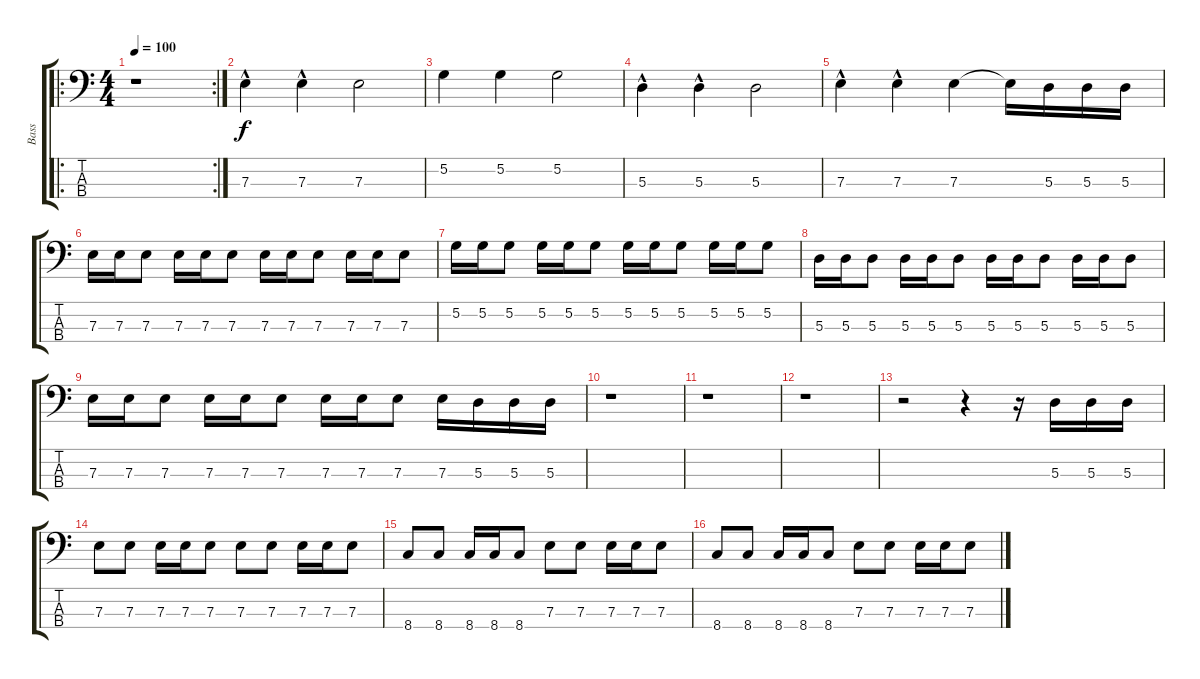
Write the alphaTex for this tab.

\track ("Bass" "Bass") {instrument electricbassfinger}
\staff {score tabs}
\tuning (G2 D2 A1 E1) {hide}
\ro
\rc 2
\ts (4 4)
\tempo 100
\clef f4
\ks c
r.1{dy f instrument electricbassfinger} |
7.3{hac}.4 7.3{hac}.4 7.3.2 |
5.2.4 5.2.4 5.2.2 |
5.3{hac}.4 5.3{hac}.4 5.3.2 |
7.3{hac}.4 7.3{hac}.4 7.3.4 7.3{t}.16 5.3.16{instrument slapbass1} 5.3.16 5.3.16 |
7.3.16{instrument electricbassfinger} 7.3.16 7.3.8 7.3.16 7.3.16 7.3.8 7.3.16 7.3.16 7.3.8 7.3.16 7.3.16 7.3.8 |
5.2.16 5.2.16 5.2.8 5.2.16 5.2.16 5.2.8 5.2.16 5.2.16 5.2.8 5.2.16 5.2.16 5.2.8 |
5.3.16 5.3.16 5.3.8 5.3.16 5.3.16 5.3.8 5.3.16 5.3.16 5.3.8 5.3.16 5.3.16 5.3.8 |
7.3.16 7.3.16 7.3.8 7.3.16 7.3.16 7.3.8 7.3.16 7.3.16 7.3.8 7.3.16 5.3.16{instrument slapbass1} 5.3.16 5.3.16 |
r.1 |
r.1 |
r.1 |
r.2 r.4 r.16 5.3.16 5.3.16 5.3.16 |
7.3.8{instrument electricbassfinger} 7.3.8 7.3.16 7.3.16 7.3.8 7.3.8 7.3.8 7.3.16 7.3.16 7.3.8 |
8.4.8 8.4.8 8.4.16 8.4.16 8.4.8 7.3.8 7.3.8 7.3.16 7.3.16 7.3.8 |
8.4.8 8.4.8 8.4.16 8.4.16 8.4.8 7.3.8 7.3.8 7.3.16 7.3.16 7.3.8
